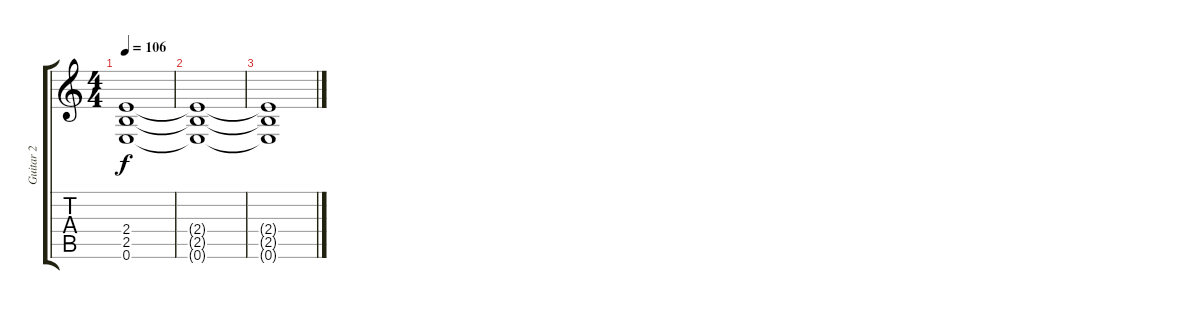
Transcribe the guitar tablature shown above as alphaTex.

\track ("Guitar 2" "Guitar 2") {instrument overdrivenguitar}
\staff {score tabs}
\tuning (E4 B3 G3 D3 A2 E2) {hide}
\ts (4 4)
\tempo 106
\clef g2
\ks c
(2.4{t} 2.5{t} 0.6{t}).1{dy f volume 12} |
(2.4{t} 2.5{t} 0.6{t}).1{volume 10} |
(2.4{t} 2.5{t} 0.6{t}).1{volume 8}
